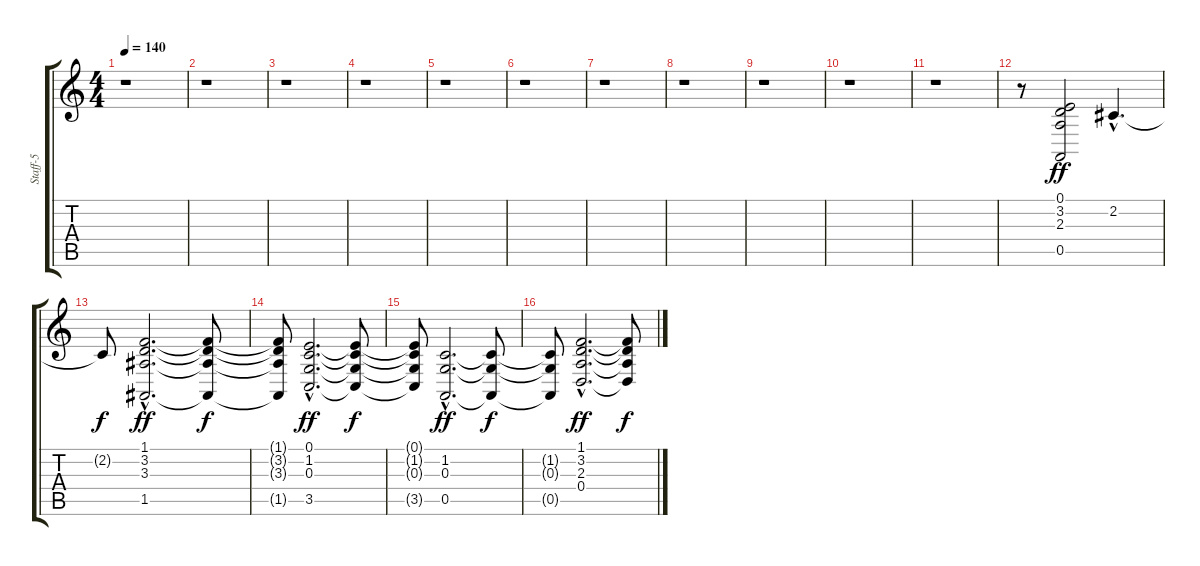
\track ("Staff-5" "Staff-5") {instrument stringensemble2}
\staff {score tabs}
\tuning (E4 B3 G3 D3 A2 E2) {hide}
\ts (4 4)
\tempo 140
\clef g2
\ks c
r.1{dy ff instrument stringensemble2} |
r.1 |
r.1 |
r.1 |
r.1 |
r.1 |
r.1 |
r.1 |
r.1 |
r.1 |
r.1 |
r.8 (0.1 3.2 2.3 0.5).2{volume 0} 2.2{hac}.4{d volume 14} |
2.2{t}.8{dy f} (1.1{hac} 3.2{hac} 3.3{hac} 1.5{hac}).2{d dy ff} (1.1{t} 3.2{t} 3.3{t} 1.5{t}).8{dy f} |
(1.1{t} 3.2{t} 3.3{t} 1.5{t}).8 (0.1{hac} 1.2{hac} 0.3{hac} 3.5{hac}).2{d dy ff} (0.1{t} 1.2{t} 0.3{t} 3.5{t}).8{dy f} |
(0.1{t} 1.2{t} 0.3{t} 3.5{t}).8 (1.2{hac} 0.3{hac} 0.5{hac}).2{d dy ff} (1.2{t} 0.3{t} 0.5{t}).8{dy f} |
(1.2{t} 0.3{t} 0.5{t}).8 (1.1{hac} 3.2{hac} 2.3{hac} 0.4{hac}).2{d dy ff} (1.1{t} 3.2{t} 2.3{t} 0.4{t}).8{dy f}
